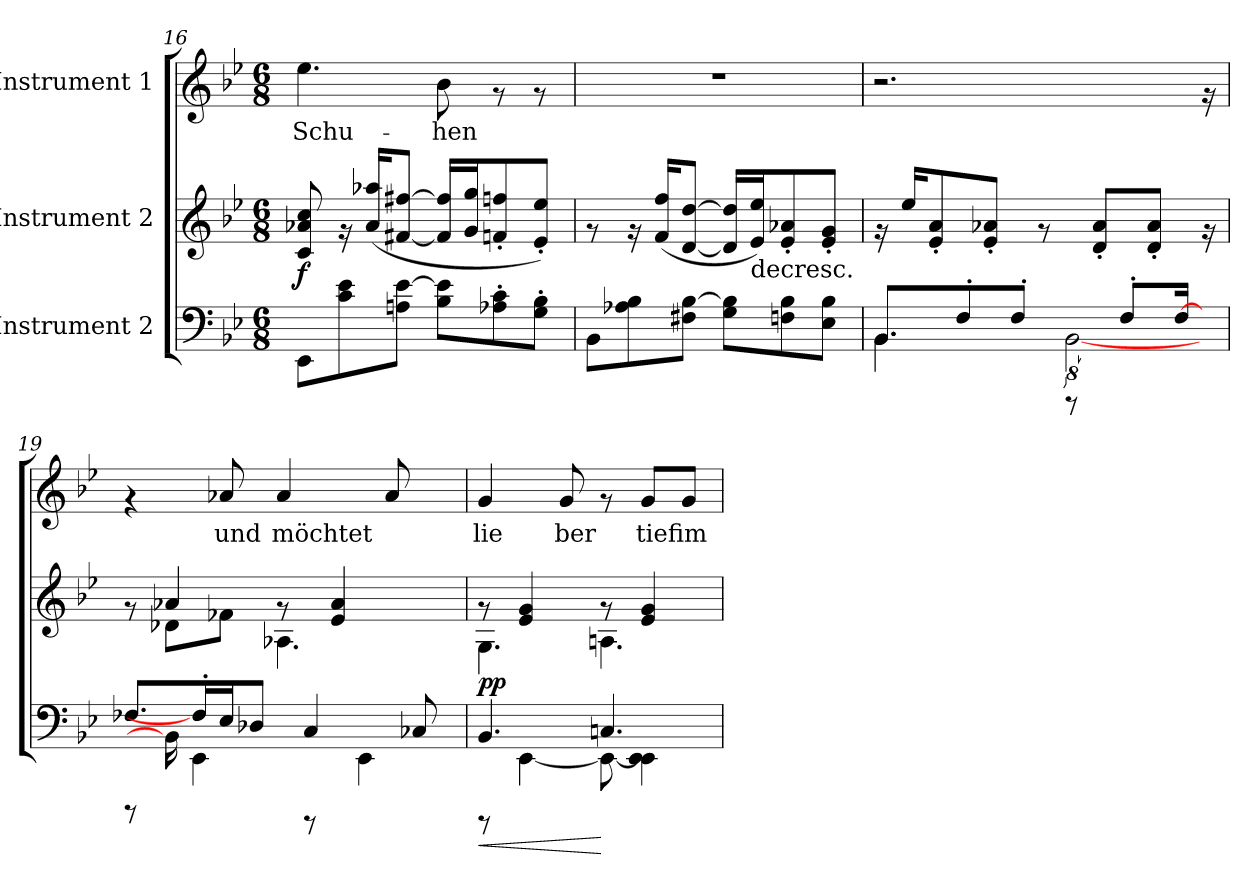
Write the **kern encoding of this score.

**kern	**dynam	**kern	**dynam	**kern	**text
*part3	*part3	*part2	*part2	*part1	*part1
*staff3	*staff3	*staff2	*staff2	*staff1	*staff1
*I"Instrument 2	*	*I"Instrument 2	*	*I"Instrument 1	*
*clefF4	*	*clefG2	*	*clefG2	*
*k[b-e-]	*	*k[b-e-]	*	*k[b-e-]	*
*B-:	*	*B-:	*	*B-:	*
*M6/8	*	*M6/8	*	*M6/8	*
=16	=16	=16	=16	=16	=16
!	!	!	!LO:DY:b	!	!LO:LY:b:cj
8EE-\L	.	8cc/ 8a-X/ 8c/	f	4.ee-\	Schu-
8e-\ 8c\	.	16rg	.	.	.
.	.	(>16aa-X/ 16a-/L	.	.	.
[>8e-\ 8An\J	.	[>8ff#X/ [>8f#X/J	.	.	.
!	!	!	!	!	!LO:LY:b:cj
8e-\] 8B-\L	.	16f#/] 16ff#/]L	.	8b-\	-hen
.	.	16gg/ 16g/	.	.	.
8A-X\'> 8c\'>	.	8fn/'> 8ffn/'>	.	8rf	.
8B-\'> 8G\'>J	.	8ee-/'> 8e-/'>J)	.	8rf	.
!!LO:LB:g=z
=17	=17	=17	=17	=17	=17
8BB-\L	.	8rg	.	2.r	.
8A-X\ 8B-\	.	16rg	.	.	.
.	.	(>16f/ 16ff/L	.	.	.
[>8B-\ 8F#X\J	.	[>8d/ [>8dd/J	.	.	.
8B-\] 8G\L	.	16dd/] 16d/]L	.	.	.
!	!	!LO:TX:b:t=decresc.	!	!	!
.	.	16ee-/ 16e-/)	.	.	.
8B-\ 8Fn\	.	8a-X/'> 8e-/'>	.	.	.
8B-\ 8E-\J	.	8g/'> 8e-/'>J	.	.	.
=18	=18	=18	=18	=18	=18
*^	*	*	*	*	*
8.BB-/L	4.BB-\	.	16rg	.	2.r	.
.	.	.	16ee-/L	.	.	.
.	.	.	8e-/'> 8a/'>	.	.	.
8F'>/	.	.	.	.	.	.
.	.	.	8a-X/'> 8e-/'>J	.	.	.
8F'>/J	.	.	.	.	.	.
.	16ryy	.	8rg	.	.	.
8rDDD	[16%5BB-\	.	.	.	.	.
.	.	.	8d/'> 8a-/'>L	.	.	.
8F'>/L	.	.	.	.	.	.
.	.	.	8a-/'> 8d/'>J	.	.	.
[16F/J	.	.	.	.	.	.
16ryy	16ryy	.	16rf	.	16rf	.
=19	=19	=19	=19	=19	=19	=19
*	*	*	*^	*	*	*
8.F-X/L	8rAAAA	.	8rg	8ryy	.	4rf	.
.	16BB-\]	.	4a-X/	8d-X\L	.	.	.
16F'>/J]	4EE-\	.	.	.	.	.	.
!	!	!	!	!	!	!	!LO:LY:b:cj
16E-/	.	.	.	8f-X\J	.	8a-X/	und
8D-X/J	.	.	.	.	.	.	.
!	!	!	!	!	!	!	!LO:LY:b:cj
.	.	.	8rg	4.A-X\	.	4a-/	möchtet
4C/	8rGGGG	.	.	.	.	.	.
.	.	.	4a-/ 4e-/	.	.	.	.
.	4EE-\	.	.	.	.	.	.
!	!	!	!	!	!	!	!LO:LY:b:cj
.	.	.	.	.	.	8a-/	.
8C-X/	.	.	.	.	.	.	.
.	.	.	16ryy	16ryy	.	16ryy	.
=20	=20	=20	=20	=20	=20	=20	=20
!	!	!LO:HP:b	!	!	!LO:DY:b	!	!LO:LY:b:cj
4.BB-/	8rGGGG	<	8rg	4.G\	pp	4g/	lie
.	[<4EE-\	.	4g/ 4e-/	.	.	.	.
!	!	!	!	!	!	!	!LO:LY:b:cj
.	.	.	.	.	.	8g/	ber
4.Cn/	8EE-\_<	[	8rg	4.An\	.	8rf	.
!	!	!	!	!	!	!	!LO:LY:b:cj
.	4EE-\ 4EE-\]	.	4g/ 4e-/	.	.	8g/L	tiefim
!	!	!	!	!	!	!	!LO:LY:b:cj
.	.	.	.	.	.	8g/J	.
*v	*v	*	*	*	*	*	*
*	*	*v	*v	*	*	*
=	=	=	=	=	=
*-	*-	*-	*-	*-	*-
